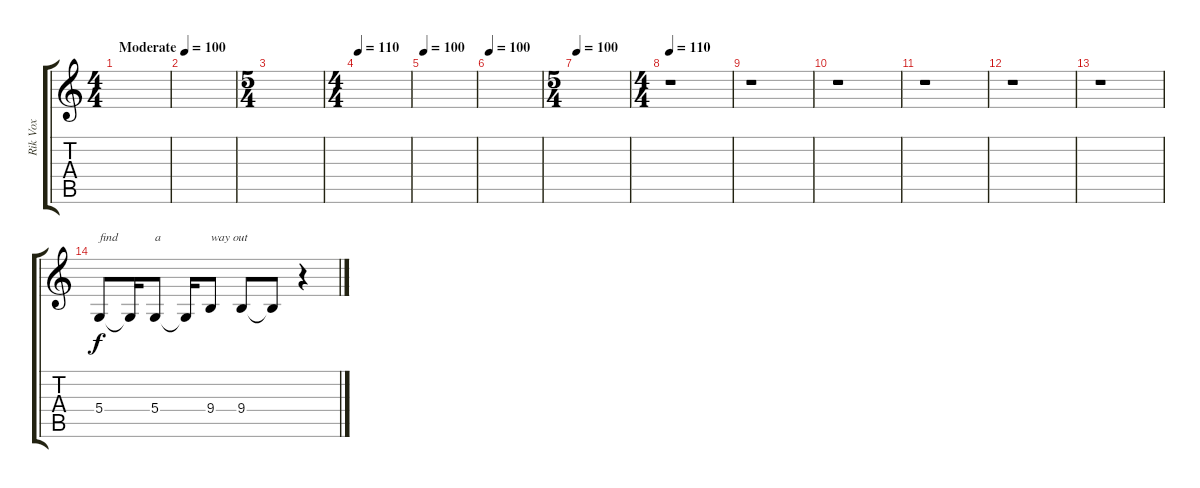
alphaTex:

\track ("Rik Vox" "Rik Vox") {instrument synthbrass1}
\staff {score tabs}
\tuning (E4 B3 G3 D3 A2 E2) {hide}
\ts (4 4)
\tempo (100 "Moderate")
\clef g2
\ks c
|
|
\ts (5 4)
|
\ts (4 4)
\tempo 110
|
\tempo 100
|
\tempo 100
|
\ts (5 4)
\tempo 100
|
\ts (4 4)
\tempo 110
r.1 |
r.1 |
r.1 |
r.1 |
r.1 |
r.1 |
5.4.8{txt "find"} 5.4{t}.16 5.4.8{txt "a"} 5.4{t}.16 9.4.8{txt "way out"} 9.4.8 9.4{t}.8{dy f} r.4
